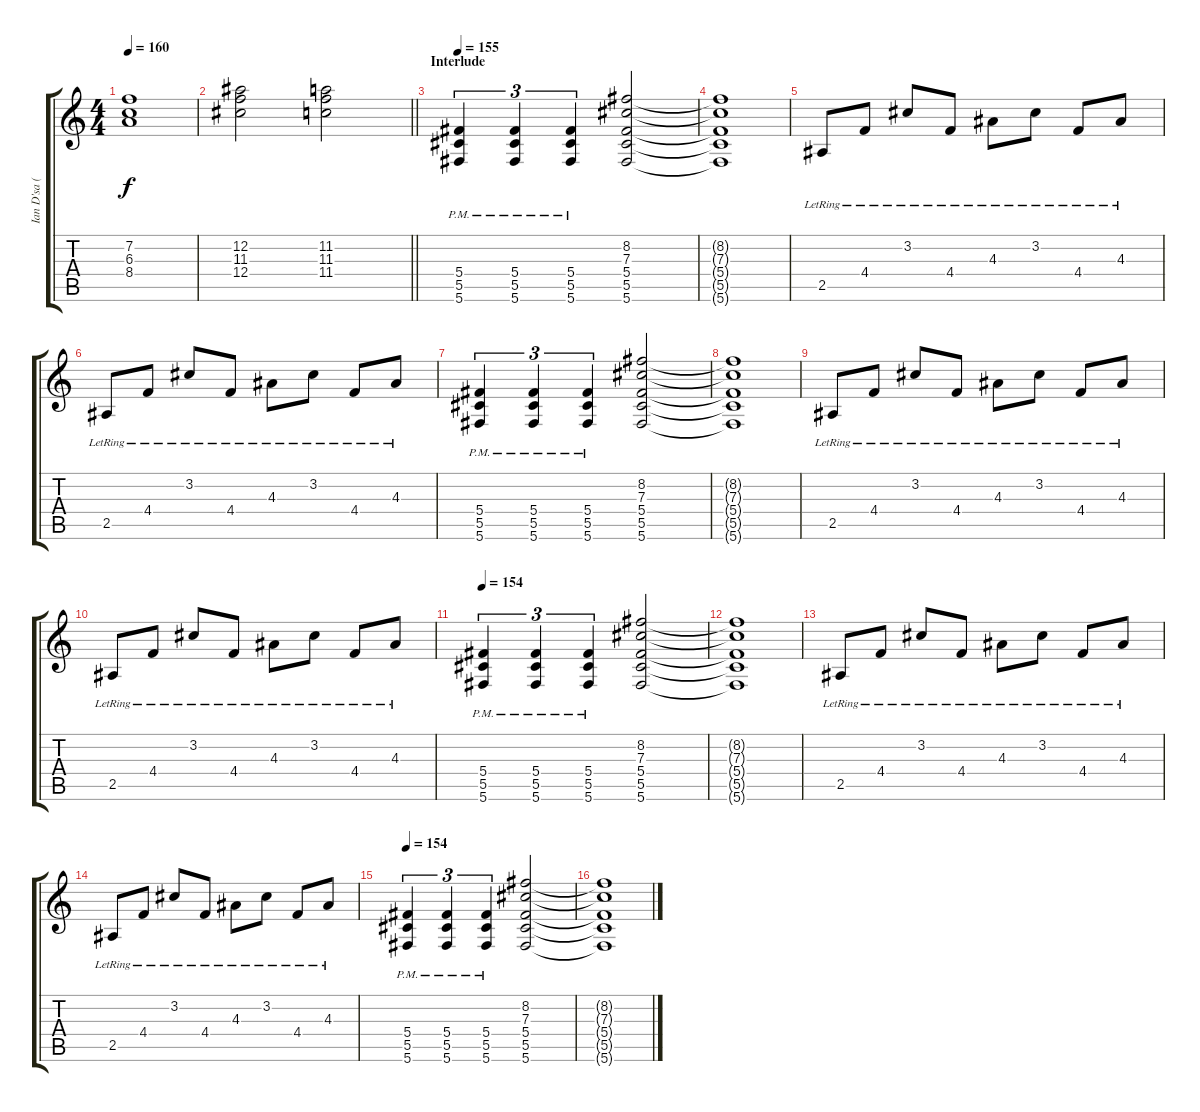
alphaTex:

\track ("Ian D'sa (Lead Guitar)" "Ian D'sa (") {instrument overdrivenguitar}
\staff {score tabs}
\tuning (Eb4 Bb3 Gb3 Db3 Ab2 Db2) {hide}
\ts (4 4)
\tempo 160
\clef g2
\ks c
(7.2 6.3 8.4).1{dy f} |
\barLineRight lightlight
(12.2 11.3 12.4).2 (11.2 11.3 11.4).2 |
\section ("" "Interlude")
\tempo 158
\tempo 155
(5.4 5.5{pm} 5.6{pm}).4{tu (3 2) volume 13 instrument electricguitarclean} (5.4 5.5{pm} 5.6{pm}).4{tu (3 2)} (5.4 5.5{pm} 5.6{pm}).4{tu (3 2)} (8.2 7.3 5.4 5.5 5.6).2 |
(8.2{t} 7.3{t} 5.4{t} 5.5{t} 5.6{t}).1 |
2.5{lr}.8 4.4{lr}.8 3.2{lr}.8 4.4{lr}.8 4.3{lr}.8 3.2{lr}.8 4.4{lr}.8 4.3{lr}.8 |
2.5{lr}.8 4.4{lr}.8 3.2{lr}.8 4.4{lr}.8 4.3{lr}.8 3.2{lr}.8 4.4{lr}.8 4.3{lr}.8 |
(5.4 5.5{pm} 5.6{pm}).4{tu (3 2)} (5.4 5.5{pm} 5.6{pm}).4{tu (3 2)} (5.4 5.5{pm} 5.6{pm}).4{tu (3 2)} (8.2 7.3 5.4 5.5 5.6).2 |
(8.2{t} 7.3{t} 5.4{t} 5.5{t} 5.6{t}).1 |
2.5{lr}.8 4.4{lr}.8 3.2{lr}.8 4.4{lr}.8 4.3{lr}.8 3.2{lr}.8 4.4{lr}.8 4.3{lr}.8 |
2.5{lr}.8 4.4{lr}.8 3.2{lr}.8 4.4{lr}.8 4.3{lr}.8 3.2{lr}.8 4.4{lr}.8 4.3{lr}.8 |
\tempo 154
(5.4 5.5{pm} 5.6{pm}).4{tu (3 2)} (5.4 5.5{pm} 5.6{pm}).4{tu (3 2)} (5.4 5.5{pm} 5.6{pm}).4{tu (3 2)} (8.2 7.3 5.4 5.5 5.6).2 |
(8.2{t} 7.3{t} 5.4{t} 5.5{t} 5.6{t}).1 |
2.5{lr}.8 4.4{lr}.8 3.2{lr}.8 4.4{lr}.8 4.3{lr}.8 3.2{lr}.8 4.4{lr}.8 4.3{lr}.8 |
2.5{lr}.8 4.4{lr}.8 3.2{lr}.8 4.4{lr}.8 4.3{lr}.8 3.2{lr}.8 4.4{lr}.8 4.3{lr}.8 |
\tempo 154
(5.4 5.5{pm} 5.6{pm}).4{tu (3 2)} (5.4 5.5{pm} 5.6{pm}).4{tu (3 2)} (5.4 5.5{pm} 5.6{pm}).4{tu (3 2)} (8.2 7.3 5.4 5.5 5.6).2 |
(8.2{t} 7.3{t} 5.4{t} 5.5{t} 5.6{t}).1
